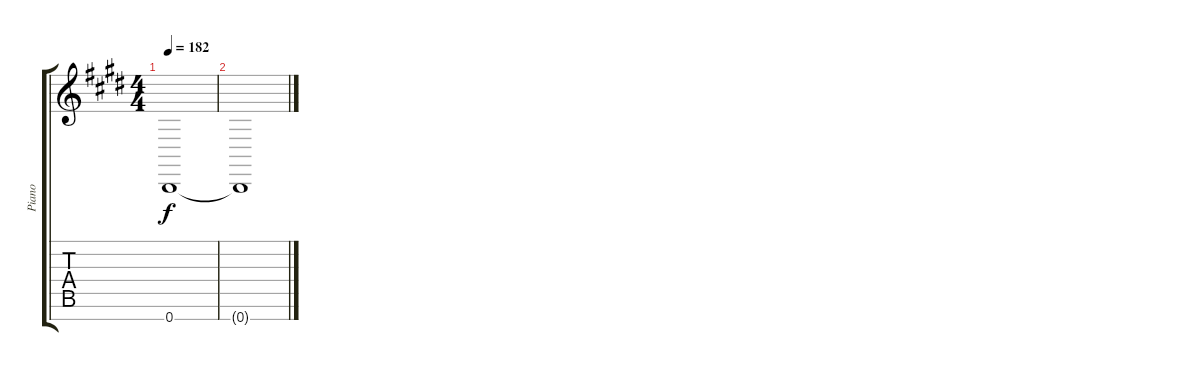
\track ("Piano" "Piano") {instrument acousticgrandpiano}
\staff {score tabs}
\tuning (E4 B3 G3 D3 A2 E2 B1) {hide}
\ts (4 4)
\tempo 182
\clef g2
\ks c#minor
0.7{t}.1{dy f volume 0} |
0.7{t}.1
